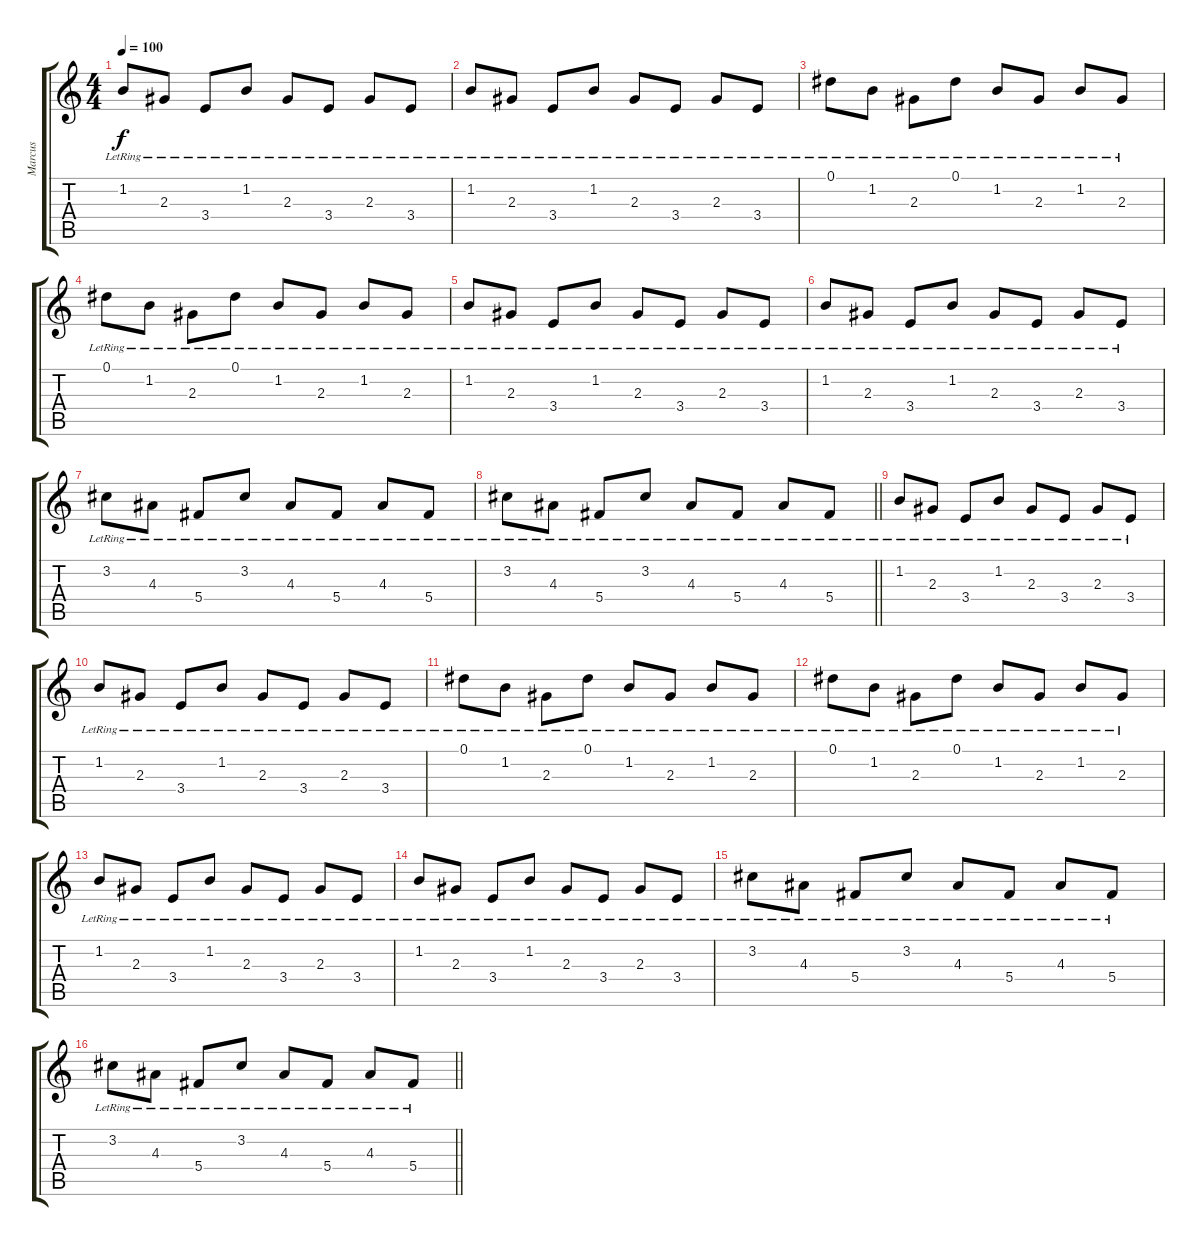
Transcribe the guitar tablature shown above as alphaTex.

\track ("Marcus" "Marcus") {instrument electricguitarjazz}
\staff {score tabs}
\tuning (Eb4 Bb3 Gb3 Db3 Ab2 Db2) {hide}
\ts (4 4)
\section ("" "")
\tempo 100
\clef g2
\ks c
1.2{lr}.8{dy f} 2.3{lr}.8 3.4{lr}.8 1.2{lr}.8 2.3{lr}.8 3.4{lr}.8 2.3{lr}.8 3.4{lr}.8 |
1.2{lr}.8 2.3{lr}.8 3.4{lr}.8 1.2{lr}.8 2.3{lr}.8 3.4{lr}.8 2.3{lr}.8 3.4{lr}.8 |
0.1{lr}.8 1.2{lr}.8 2.3{lr}.8 0.1{lr}.8 1.2{lr}.8 2.3{lr}.8 1.2{lr}.8 2.3{lr}.8 |
0.1{lr}.8 1.2{lr}.8 2.3{lr}.8 0.1{lr}.8 1.2{lr}.8 2.3{lr}.8 1.2{lr}.8 2.3{lr}.8 |
1.2{lr}.8 2.3{lr}.8 3.4{lr}.8 1.2{lr}.8 2.3{lr}.8 3.4{lr}.8 2.3{lr}.8 3.4{lr}.8 |
1.2{lr}.8 2.3{lr}.8 3.4{lr}.8 1.2{lr}.8 2.3{lr}.8 3.4{lr}.8 2.3{lr}.8 3.4{lr}.8 |
3.2{lr}.8 4.3{lr}.8 5.4{lr}.8 3.2{lr}.8 4.3{lr}.8 5.4{lr}.8 4.3{lr}.8 5.4{lr}.8 |
\barLineRight lightlight
3.2{lr}.8 4.3{lr}.8 5.4{lr}.8 3.2{lr}.8 4.3{lr}.8 5.4{lr}.8 4.3{lr}.8 5.4{lr}.8 |
\section ("" "")
1.2{lr}.8 2.3{lr}.8 3.4{lr}.8 1.2{lr}.8 2.3{lr}.8 3.4{lr}.8 2.3{lr}.8 3.4{lr}.8 |
1.2{lr}.8 2.3{lr}.8 3.4{lr}.8 1.2{lr}.8 2.3{lr}.8 3.4{lr}.8 2.3{lr}.8 3.4{lr}.8 |
0.1{lr}.8 1.2{lr}.8 2.3{lr}.8 0.1{lr}.8 1.2{lr}.8 2.3{lr}.8 1.2{lr}.8 2.3{lr}.8 |
0.1{lr}.8 1.2{lr}.8 2.3{lr}.8 0.1{lr}.8 1.2{lr}.8 2.3{lr}.8 1.2{lr}.8 2.3{lr}.8 |
1.2{lr}.8{volume 16} 2.3{lr}.8 3.4{lr}.8 1.2{lr}.8 2.3{lr}.8 3.4{lr}.8 2.3{lr}.8 3.4{lr}.8 |
1.2{lr}.8 2.3{lr}.8 3.4{lr}.8 1.2{lr}.8 2.3{lr}.8 3.4{lr}.8 2.3{lr}.8 3.4{lr}.8 |
3.2{lr}.8 4.3{lr}.8 5.4{lr}.8 3.2{lr}.8 4.3{lr}.8 5.4{lr}.8 4.3{lr}.8 5.4{lr}.8 |
\barLineRight lightlight
3.2{lr}.8 4.3{lr}.8 5.4{lr}.8 3.2{lr}.8 4.3{lr}.8 5.4{lr}.8 4.3{lr}.8 5.4{lr}.8
